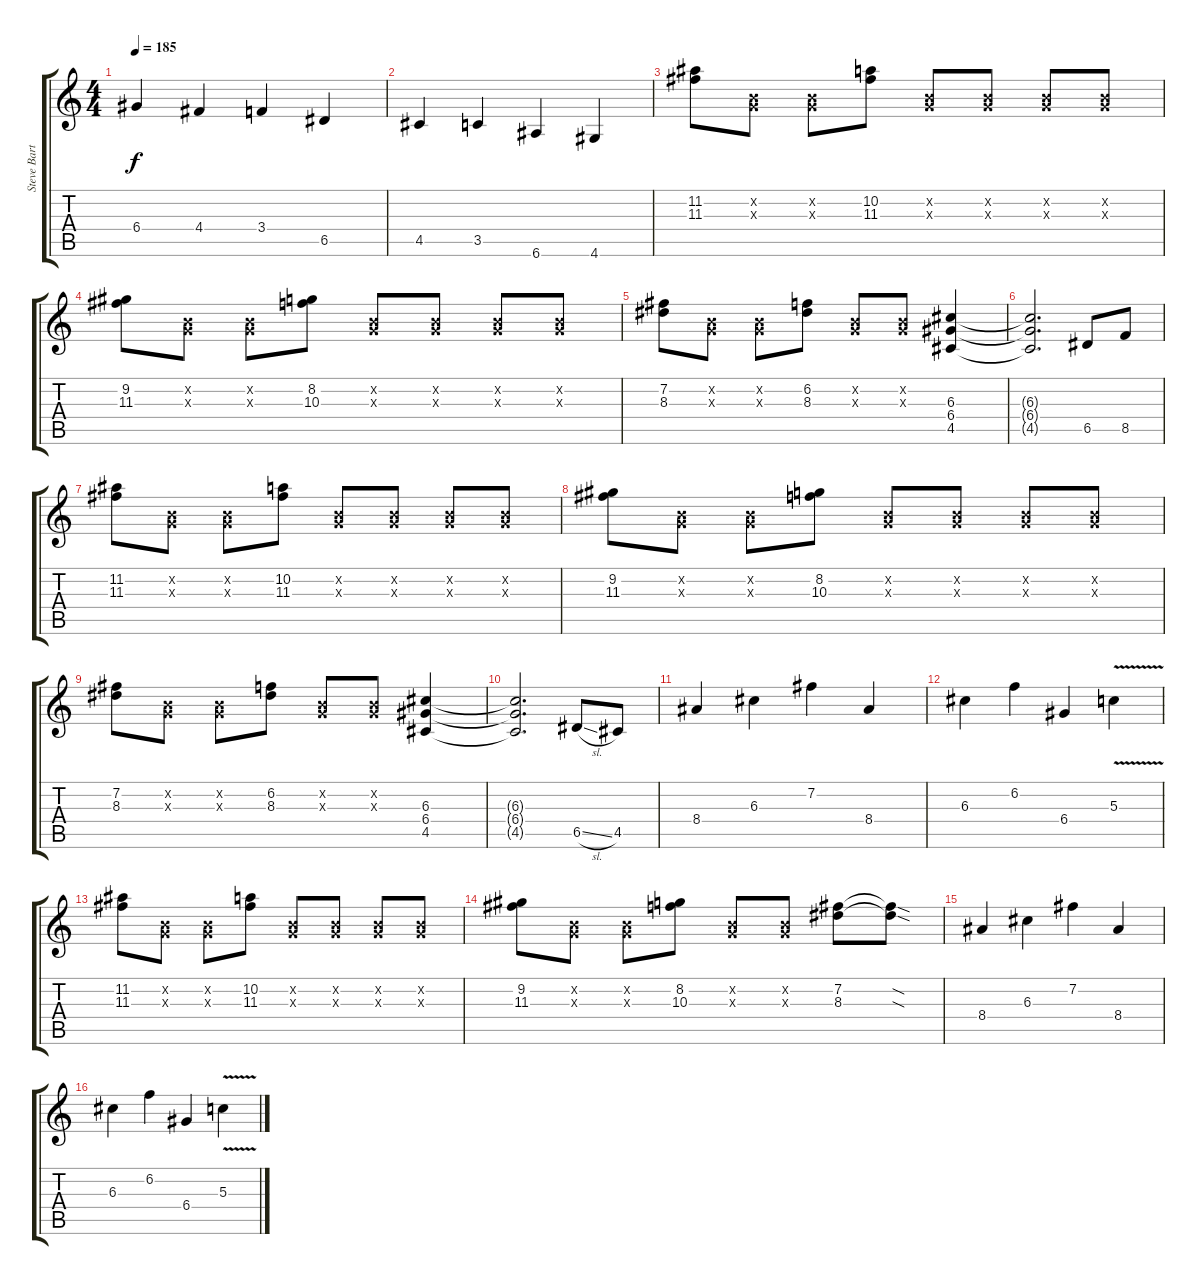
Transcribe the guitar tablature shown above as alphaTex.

\track ("Steve Bartek" "Steve Bart") {instrument distortionguitar}
\staff {score tabs}
\tuning (E4 B3 G3 D3 A2 E2) {hide}
\ts (4 4)
\tempo 185
\clef g2
\ks c
6.4.4{dy f} 4.4.4 3.4.4 6.5.4 |
4.5.4 3.5.4 6.6.4 4.6.4 |
(11.2 11.3).8 (0.2{x} 0.3{x}).8 (0.2{x} 0.3{x}).8 (10.2 11.3).8 (0.2{x} 0.3{x}).8 (0.2{x} 0.3{x}).8 (0.2{x} 0.3{x}).8 (0.2{x} 0.3{x}).8 |
(9.2 11.3).8 (0.2{x} 0.3{x}).8 (0.2{x} 0.3{x}).8 (8.2 10.3).8 (0.2{x} 0.3{x}).8 (0.2{x} 0.3{x}).8 (0.2{x} 0.3{x}).8 (0.2{x} 0.3{x}).8 |
(7.2 8.3).8 (0.2{x} 0.3{x}).8 (0.2{x} 0.3{x}).8 (6.2 8.3).8 (0.2{x} 0.3{x}).8 (0.2{x} 0.3{x}).8 (6.3 6.4 4.5).4 |
(6.3{t} 6.4{t} 4.5{t}).2{d} 6.5.8 8.5.8 |
(11.2 11.3).8 (0.2{x} 0.3{x}).8 (0.2{x} 0.3{x}).8 (10.2 11.3).8 (0.2{x} 0.3{x}).8 (0.2{x} 0.3{x}).8 (0.2{x} 0.3{x}).8 (0.2{x} 0.3{x}).8 |
(9.2 11.3).8 (0.2{x} 0.3{x}).8 (0.2{x} 0.3{x}).8 (8.2 10.3).8 (0.2{x} 0.3{x}).8 (0.2{x} 0.3{x}).8 (0.2{x} 0.3{x}).8 (0.2{x} 0.3{x}).8 |
(7.2 8.3).8 (0.2{x} 0.3{x}).8 (0.2{x} 0.3{x}).8 (6.2 8.3).8 (0.2{x} 0.3{x}).8 (0.2{x} 0.3{x}).8 (6.3 6.4 4.5).4 |
(6.3{t} 6.4{t} 4.5{t}).2{d} 6.5{sl}.8 4.5.8 |
8.4.4 6.3.4 7.2.4 8.4.4 |
6.3.4 6.2.4 6.4.4 5.3{v}.4 |
(11.2 11.3).8 (0.2{x} 0.3{x}).8 (0.2{x} 0.3{x}).8 (10.2 11.3).8 (0.2{x} 0.3{x}).8 (0.2{x} 0.3{x}).8 (0.2{x} 0.3{x}).8 (0.2{x} 0.3{x}).8 |
(9.2 11.3).8 (0.2{x} 0.3{x}).8 (0.2{x} 0.3{x}).8 (8.2 10.3).8 (0.2{x} 0.3{x}).8 (0.2{x} 0.3{x}).8 (7.2 8.3).8 (7.2{sod t} 8.3{sod t}).8 |
8.4.4 6.3.4 7.2.4 8.4.4 |
6.3.4 6.2.4 6.4.4 5.3{v}.4
